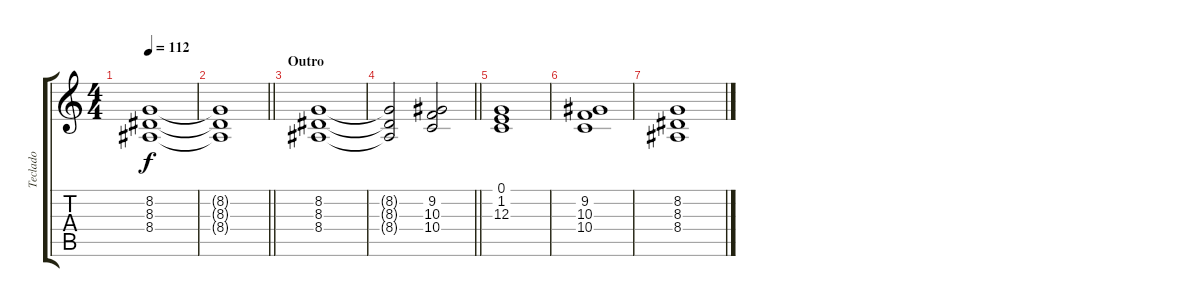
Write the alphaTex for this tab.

\track ("Teclado" "Teclado") {instrument drawbarorgan}
\staff {score tabs}
\tuning (E4 B3 G3 D3 A2 E2) {hide}
\ts (4 4)
\tempo 112
\clef g2
\ks c
(8.2 8.3 8.4).1{dy f} |
\barLineRight lightlight
(8.2{t} 8.3{t} 8.4{t}).1 |
\section ("" "Outro")
(8.2 8.3 8.4).1 |
\barLineRight lightlight
(8.2{t} 8.3{t} 8.4{t}).2 (9.2 10.3 10.4).2 |
(0.1 1.2 12.3).1 |
(9.2 10.3 10.4).1 |
(8.2 8.3 8.4).1
